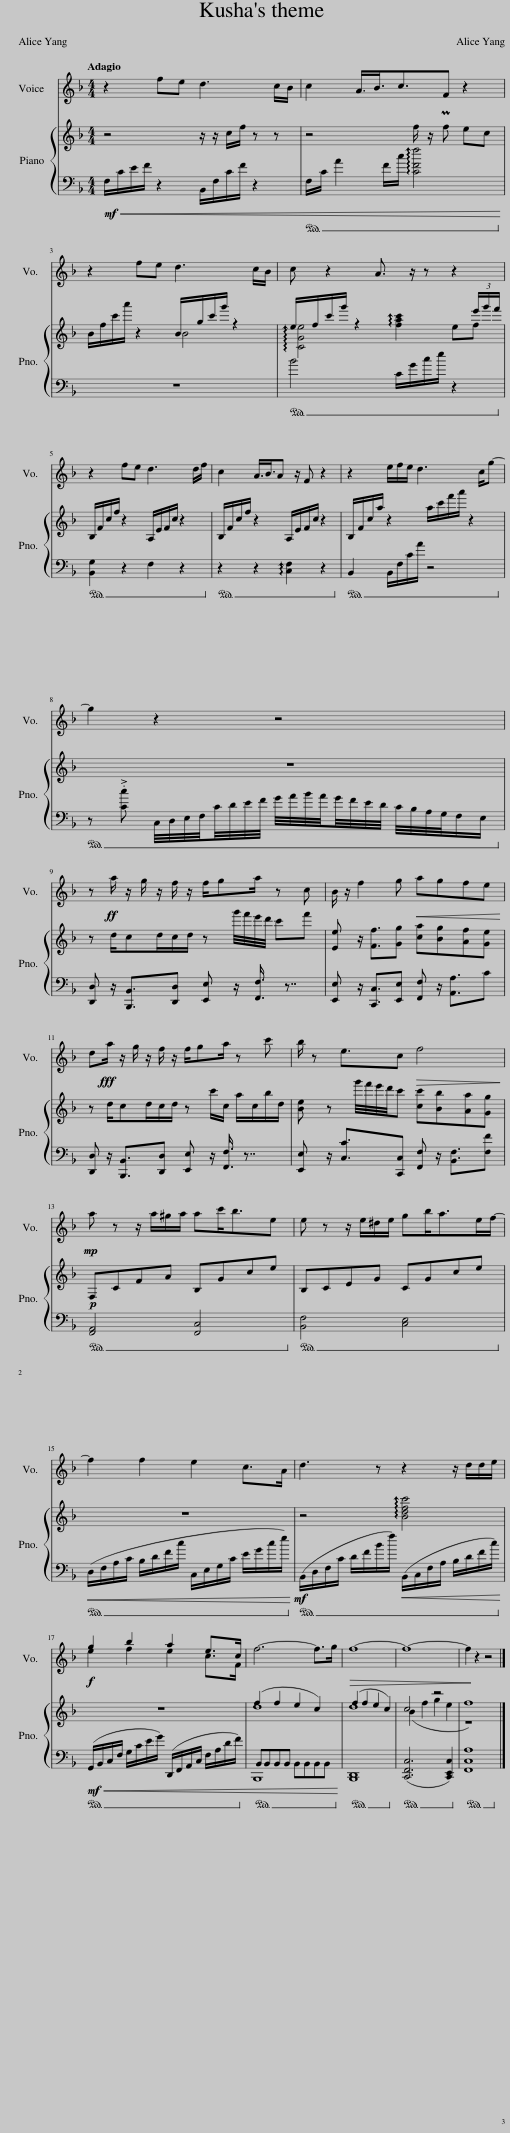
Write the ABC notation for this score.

X:1
%%score ( 1 2 ) { ( 3 5 ) | ( 4 6 ) }
L:1/8
Q:1/4=71
M:4/4
I:linebreak $
K:F
V:1 treble
V:2 treble
V:3 treble
V:5 treble
V:4 bass
V:6 bass
V:1
 z2 fe d3 c/B/ | c2 A3/4B3/4c3/2F z2 |$ z2 fe d3 c/B/ | c z2 A3/2 z/ z z2 |$ z2 fe d3 d/f/ | %5
 c2 A3/4B3/4A z/ F z2 | z2 e/f/e/ d3 c/g- |$ g2 z2 z4 |$ z!ff! a/ z/ g/ z/ f/ z/ f/ga/ z c | B/ z/ f2 g!<(! agfe!<)! |$ %10
 d!fff!a/ z/ g/ z/ f/ z/ f/ga/ z c' | b/ z e3/2c!>(! f4!>)! |$!mp! a z z/ a/^g/a/ ac'<be | e z z/ e/^d/e/ gb<ae/f/- |$ f2 f2 e2 c>A | %15
 d3 z z2 z/ d/d/e/ |$!f! g2 b2 a2 e>c | f6- f>g |!>(! f8- | f8- | %20
 f2!>)! z2 z4 |] %21
V:2
 x8 | x8 |$ x8 | x8 |$ x8 | %5
 x8 | x8 |$ x8 |$ x8 | x8 |$ %10
 x8 | x8 |$ x8 | x8 |$ x8 | %15
 x8 |$ e2 f2 e2 c>F | x8 | x8 | x8 | %20
 x8 |] %21
V:3
 z4 z/ z/ c/f/ z z | z4 f/ z/ Pf ec |$ B/f/c'/a'/ z2 B/g/c'/g'/ z2 | e/f/c'/g'/ z2 !arpeggio![fac']2 ef |$ B,/F/c/f/ z2 A,/E/F/c/ z2 | %5
 B,/F/c/f/ z2 A,/E/F/c/ z2 | B,/F/c/a/ z2 a/c'/f'/a'/ z2 |$ z8 |$ z d/cd/c/d/ z g'/4f'/4e'/4d'/4 c'f' | [Ee] z/ [Ff]3/2[Gg] [ca][Bg][Af][Ge] |$ %10
 z d/cd/c/d/ z c'/c/ a/c/b/d/ | [Be] z g'/4f'/4e'/4d'/4c' [cc'][Bb][Aa][Gg] |$!p! F,CFA B,Gce | B,CEG CGce |$ z8 | %15
 z4 !arpeggio![Bdfc']4 |$ z8 | (f2 f2 e2 c2) | d8 | c4 z4 | %20
 f8 |] %21
V:4
!mf!!<(! F,/C/E/F/ z2 B,,/F,/C/F/ z2 |!ped! F,/C/ A2 F/c/ !arpeggio![CFf]4!<)!!ped-up! |$ z8 |!ped! B4 C/G/c/e/ z2!ped-up! |$!ped! [B,,G,]2 z2 F,2 z2!ped-up! | %5
!ped! z2 z2 !arpeggio![C,F,]2 z2!ped-up! |!ped! B,,2 B,,/F,/C/A/ z4!ped-up! |$!ped! z .[Cc] C,/4D,/4E,/4F,/4C/4D/4E/4F/4 G/4A/4B/4A/4G/4F/4E/4D/4 C/4B,/4A,/4G,/4F,/E,/!ped-up! |$ [D,,D,] z/ [B,,,B,,]3/2[D,,D,] [E,,E,] z/ [F,,F,]3/4 z7/4 | [E,,E,] z/ [C,,C,]3/2[E,,E,] [F,,F,] z/ [A,,A,]3/2C |$ %10
 [D,,D,] z/ [B,,,B,,]3/2[D,,D,] [E,,E,] z/ [F,,F,]3/4 z7/4 | [E,,E,] z/ [C,C]3/2[C,,C,] [F,,F,] z/ [B,,F,]3/2[F,F] |$!ped! [F,,A,,]4 [F,,C,]4!ped-up! |!ped! [B,,F,]4 [C,E,]4!ped-up! |$!ped!!<(! (D,/F,/A,/C/ B,/D/F/c/ C,/E,/G,/C/ E/G/c/e/)!ped-up!!<)! | %15
!mf!!ped! (B,,/D,/F,/C/ D/F/B/f/)!<(! (B,,/C,/F,/A,/ B,/D/F/c/)!ped-up!!<)! |$!ped!!mf!!<(! (G,,/B,,/C,/F,/ G,/C/E/G/) (D,,/F,,/A,,/C,/ F,/A,/D/F/)!ped-up! |!ped! B,,,8!<)!!ped-up! |!ped! [B,,,D,,]8!ped-up! |!ped! ([C,,F,,C,]6 [C,,E,,C,]2)!ped-up! | %20
!ped! [F,,C,A,]8!ped-up! |] %21
V:5
 x8 | x8 |$ x4 B4 | !arpeggio![CGe]4 x3 (3e'/g'/f'/ |$ x8 | %5
 x8 | x8 |$ x8 |$ x8 | x8 |$ %10
 x8 | x8 |$ x8 | x8 |$ x8 | %15
 x8 |$ x8 | d8 | (f2 f2 e2 c2) | (B2 f2 g2 e2 | %20
 z8) |] %21
V:6
 x8 | x8 |$ x8 | x8 |$ x8 | %5
 x8 | x8 |$ x8 |$ x8 | x8 |$ %10
 x8 | x8 |$ x8 | x8 |$ x8 | %15
 x8 |$ x8 | B,,B,,B,,B,, B,,B,,B,,B,, | x8 | x8 | %20
 x8 |] %21
